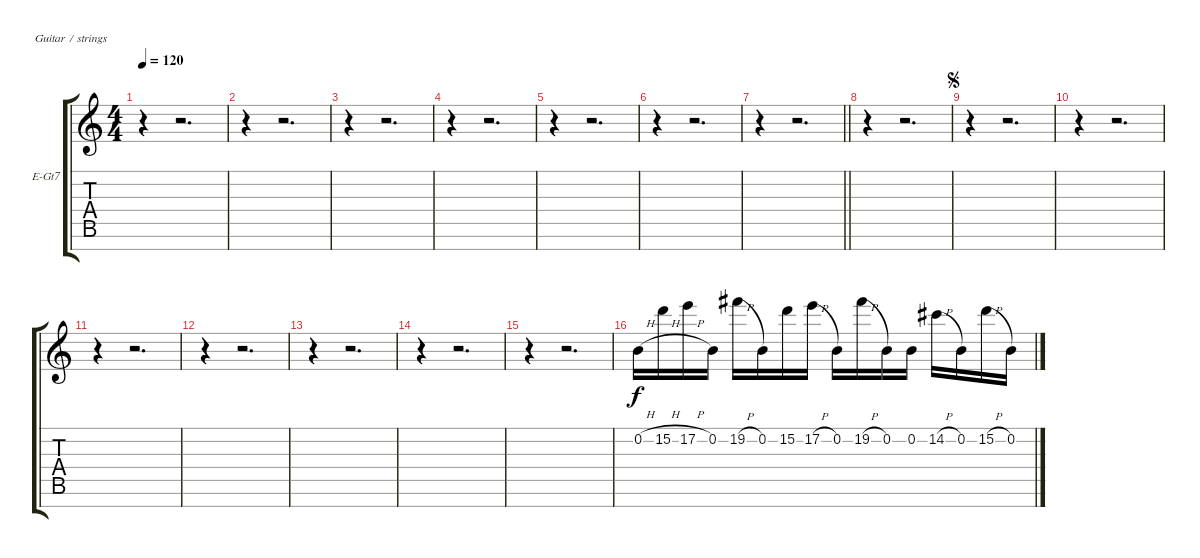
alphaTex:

\bracketExtendMode groupsimilarinstruments
\firstSystemTrackNameOrientation horizontal
\otherSystemsTrackNameOrientation horizontal
\track ("Track 4" "E-Gt7") {instrument distortionguitar}
\staff {score tabs}
\tuning (E4 B3 G3 D3 A2 E2 B1)
\ts (4 4)
\tempo 120
\clef g2
\ks c
r.4{dy f} r.2{d} |
r.4 r.2{d} |
r.4 r.2{d} |
r.4 r.2{d} |
r.4 r.2{d} |
r.4 r.2{d} |
\barLineRight lightlight
r.4 r.2{d} |
r.4 r.2{d} |
\jump segno
r.4 r.2{d} |
r.4 r.2{d} |
r.4 r.2{d} |
r.4 r.2{d} |
r.4 r.2{d} |
r.4 r.2{d} |
r.4 r.2{d} |
0.2{h}.16 15.2{h}.16 17.2{h}.16 0.2.16 19.2{h}.16 0.2.16 15.2.16 17.2{h}.16 0.2.16 19.2{h}.16 0.2.16 0.2.16 14.2{h}.16 0.2.16 15.2{h}.16 0.2.16
